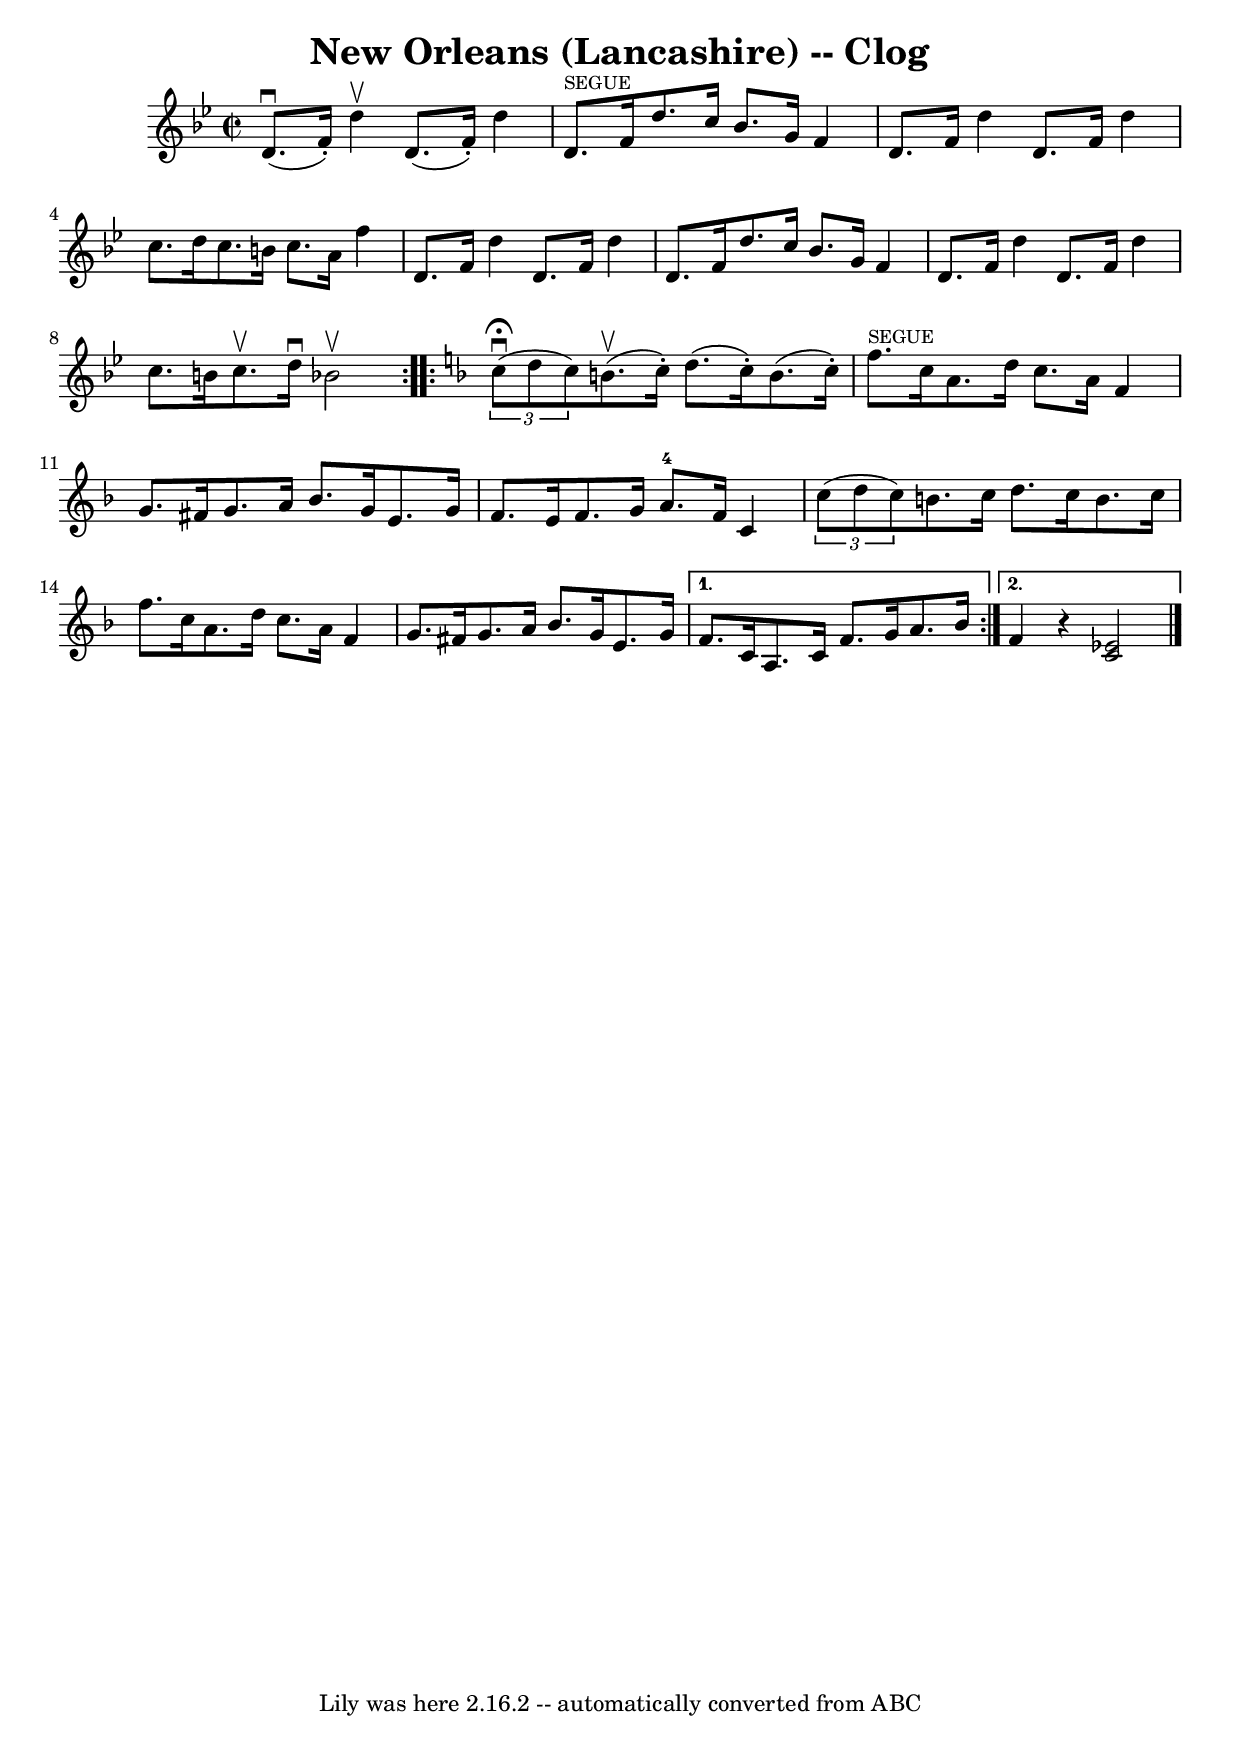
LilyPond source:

\version "2.16.2"
\include "Mammoth.ily"
\header {
  %% book = "Ryan's Mammoth Collection"
  crossRefNumber = "1"
  footnotes = "\\\\"
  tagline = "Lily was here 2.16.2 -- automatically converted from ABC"
  title = "New Orleans (Lancashire) -- Clog"

}
voicedefault =  {



  \repeat volta 2 {

    \override Staff.TimeSignature #'style = #'C
    \time 2/2 
    \key bes \major d'8.^\downbow(f'16-.) d''4^\upbow d'8. (f'16-.) d''4    |
    d'8.^\segue f'16 d''8. c''16    
    bes'8. g'16 f'4    |
    d'8. f'16 d''4 d'8. f'16    
    d''4    |
    c''8. d''16 c''8. b'16 c''8. a'16 f''4    |
    d'8. f'16 d''4 d'8. f'16 d''4    |
    d'8.   
    f'16 d''8. c''16 bes'8. g'16 f'4    |
    d'8. f'16    
    d''4 d'8. f'16 d''4    |
    c''8. b'16 c''8.^\upbow   
    d''16^\downbow bes'!2^\upbow   
  }   
  \key f \major
  
  \repeat volta 2 {
    
    \times 2/3 { c''8^\fermata^\downbow(d''8 c''8) 
	       } b'8.^\upbow(
    c''16-.) d''8. (c''16-.) b'8. (c''16-.)   |
    f''8.^\segue c''16 a'8. d''16 c''8. a'16 f'4    |
    g'8.  
    fis'16 g'8. a'16 bes'8. g'16 e'8. g'16    |
    f'8.   
    e'16 f'8. g'16 a'8.-4 f'16 c'4    |
    \times 2/3 { 
      c''8 (d''8 c''8) 
    } b'8. c''16 d''8. c''16 b'8.    
    c''16    |
    f''8. c''16 a'8. d''16 c''8. a'16 f'4     |
    g'8. fis'16 g'8. a'16 bes'8. g'16 e'8. g'16   
    
  } \alternative{{ f'8. c'16 a8. c'16 f'8. g'16 a'8.    
		   bes'16    
		 } { f'4    r4 << ees'2 c'2   >>     \bar "|."   
		   }
	       }

}

\score{
  <<

    \context Staff="default"
    {
      \voicedefault 
      
    }

  >>
  \layout {
    
  }
  \midi {
  }

}
